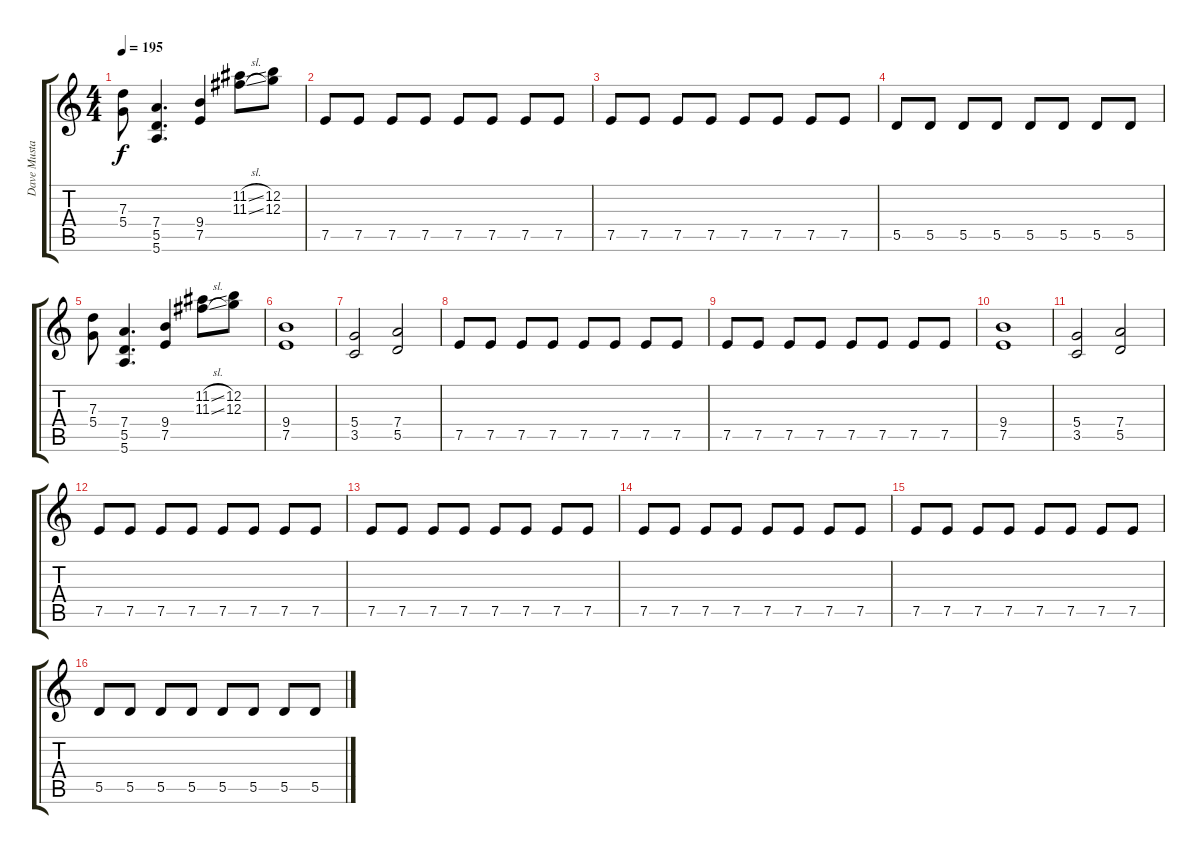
\track ("Dave Mustaine (Rhythm)" "Dave Musta") {instrument distortionguitar}
\staff {score tabs}
\tuning (E4 B3 G3 D3 A2 E2) {hide}
\ts (4 4)
\tempo 195
\clef g2
\ks c
(7.3 5.4).8{dy f} (7.4 5.5 5.6).4{d} (9.4 7.5).4 (11.2{sl} 11.3{sl}).8 (12.2 12.3).8 |
7.5.8 7.5.8 7.5.8 7.5.8 7.5.8 7.5.8 7.5.8 7.5.8 |
7.5.8 7.5.8 7.5.8 7.5.8 7.5.8 7.5.8 7.5.8 7.5.8 |
5.5.8 5.5.8 5.5.8 5.5.8 5.5.8 5.5.8 5.5.8 5.5.8 |
(7.3 5.4).8 (7.4 5.5 5.6).4{d} (9.4 7.5).4 (11.2{sl} 11.3{sl}).8 (12.2 12.3).8 |
(9.4 7.5).1 |
(5.4 3.5).2 (7.4 5.5).2 |
7.5.8 7.5.8 7.5.8 7.5.8 7.5.8 7.5.8 7.5.8 7.5.8 |
7.5.8 7.5.8 7.5.8 7.5.8 7.5.8 7.5.8 7.5.8 7.5.8 |
(9.4 7.5).1 |
(5.4 3.5).2 (7.4 5.5).2 |
7.5.8 7.5.8 7.5.8 7.5.8 7.5.8 7.5.8 7.5.8 7.5.8 |
7.5.8 7.5.8 7.5.8 7.5.8 7.5.8 7.5.8 7.5.8 7.5.8 |
7.5.8 7.5.8 7.5.8 7.5.8 7.5.8 7.5.8 7.5.8 7.5.8 |
7.5.8 7.5.8 7.5.8 7.5.8 7.5.8 7.5.8 7.5.8 7.5.8 |
5.5.8 5.5.8 5.5.8 5.5.8 5.5.8 5.5.8 5.5.8 5.5.8
